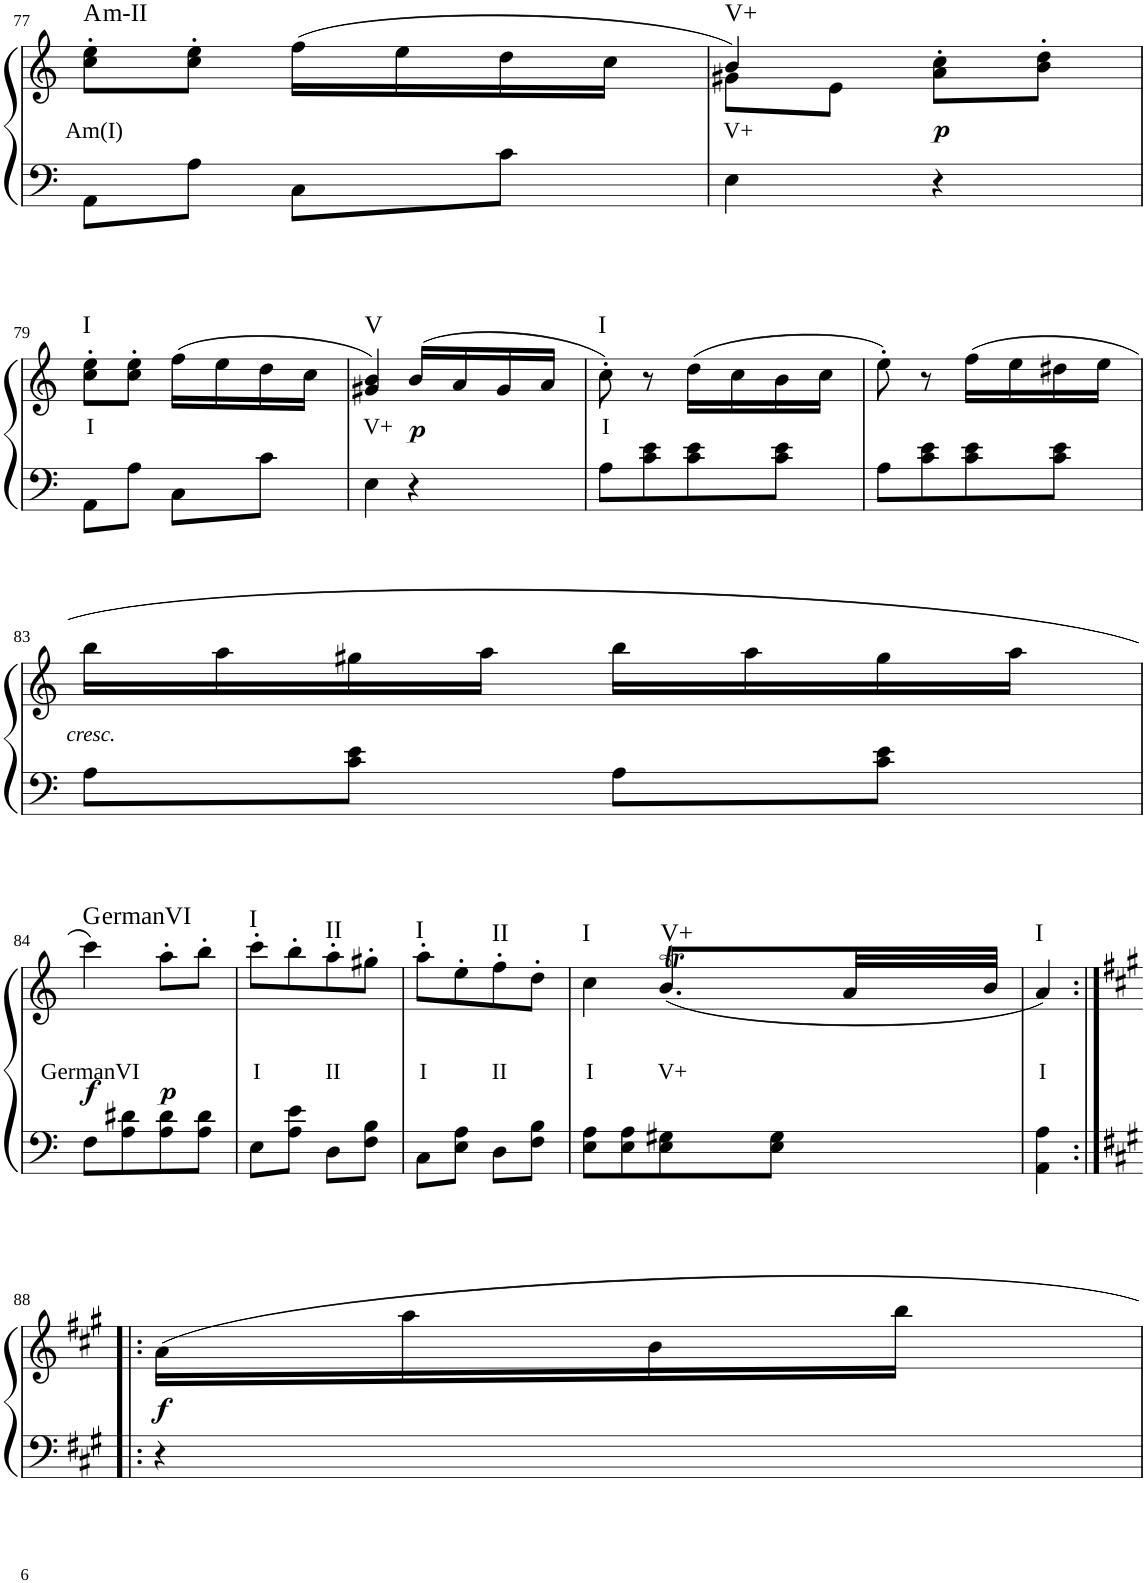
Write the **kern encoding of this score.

**kern	**kern	**text	**dynam	**harte
*part1	*part1	*part1	*part1	*part1
*staff2	*staff1	*staff1	*staff1/2	*
*I"Piano	*	*	*	*
*I'Pno	*	*	*	*
!!LO:PB:g=z
*clefF4	*clefG2	*	*	*
*k[]	*k[]	*	*	*
*M2/4	*M2/4	*	*	*
=77	=77	=77	=77	=77
!	!	!LO:LY:b	!	!LO:H:kt=m
8AA\L	8cc\' 8ee\'L	Am(I)	.	A:min
8A\J	8cc\' 8ee\'J	.	.	.
8C\L	(16ff\LL	.	.	.
.	16ee\	.	.	.
8c\J	16dd\	.	.	.
.	16cc\JJ	.	.	.
=78	=78	=78	=78	=78
*	*^	*	*	*
!	!	!	!LO:LY:b	!	!LO:H:kt=V+
4E\	4b/)	8g#X\L	V+	.	N
.	.	8e\J	.	.	.
!	!	!	!	!LO:DY:b	!
4r	8a\'> 8cc\'>L	4ryy	.	p	.
.	8b\'> 8dd\'>J	.	.	.	.
*	*v	*v	*	*	*
!!LO:LB:g=z
=79	=79	=79	=79	=79
!	!	!LO:LY:b	!	!LO:H:kt=I
8AA\L	8cc\' 8ee\'L	I	.	N
8A\J	8cc\' 8ee\'J	.	.	.
8C\L	(16ff\LL	.	.	.
.	16ee\	.	.	.
8c\J	16dd\	.	.	.
.	16cc\JJ	.	.	.
=80	=80	=80	=80	=80
!	!	!LO:LY:b	!	!LO:H:kt=V
4E\	4g#X/ 4b/)	V+	.	N
!	!	!	!LO:DY:b	!
4r	(16b/LL	.	p	.
.	16a/	.	.	.
.	16g#/	.	.	.
.	16a/JJ	.	.	.
=81	=81	=81	=81	=81
!	!	!LO:LY:b	!	!LO:H:kt=I
8A\L	8cc'\)	I	.	N
8c\ 8e\	8r	.	.	.
8c\ 8e\	(16dd\LL	.	.	.
.	16cc\	.	.	.
8c\ 8e\J	16b\	.	.	.
.	16cc\JJ	.	.	.
=82	=82	=82	=82	=82
8A\L	8ee'\)	.	.	.
8c\ 8e\	8r	.	.	.
8c\ 8e\	(16ff\LL	.	.	.
.	16ee\	.	.	.
8c\ 8e\J	16dd#X\	.	.	.
.	16ee\JJ	.	.	.
!!LO:LB:g=z
=83	=83	=83	=83	=83
!	!	!	!LO:DY:b	!
8A\L	16bb\LL	.	other-dynamics	.
.	16aa\	.	.	.
8c\ 8e\J	16gg#X\	.	.	.
.	16aa\JJ	.	.	.
8A\L	16bb\LL	.	.	.
.	16aa\	.	.	.
8c\ 8e\J	16gg#\	.	.	.
.	16aa\JJ	.	.	.
!!LO:LB:g=z
=84	=84	=84	=84	=84
!	!	!LO:LY:b	!LO:DY:b	!
8F\L	4ccc\)	GermanVI	f	G:maj
8A\ 8d#X\	.	.	.	.
!	!	!	!LO:DY:b	!
8A\ 8d#\	8aa'\L	.	p	.
8A\ 8d#\J	8bb'\J	.	.	.
=85	=85	=85	=85	=85
!	!	!LO:LY:b	!	!LO:H:kt=I
8E\L	8ccc'\L	I	.	N
8A\ 8e\J	8bb'\	.	.	.
!	!	!LO:LY:b	!	!LO:H:kt=II
8D\L	8aa'\	II	.	N
8F\ 8B\J	8gg#X'\J	.	.	.
=86	=86	=86	=86	=86
!	!	!LO:LY:b	!	!LO:H:kt=I
8C\L	8aa'\L	I	.	N
8E\ 8A\J	8ee'\	.	.	.
!	!	!LO:LY:b	!	!LO:H:kt=II
8D\L	8ff'\	II	.	N
8F\ 8B\J	8dd'\J	.	.	.
=87	=87	=87	=87	=87
!	!	!LO:LY:b	!	!LO:H:kt=I
*	*^	*	*	*
8E\ 8A\L	4cc\	4ryy	I	.	N
8E\ 8A\	.	.	.	.	.
!	!	!	!LO:LY:b	!	!LO:H:kt=V+
8E\ 8G#X\	(<8.b/L	32cc!	V+	.	N
.	.	32b!	.	.	.
.	.	32cc!	.	.	.
.	.	32b!	.	.	.
8E\ 8G#\J	.	32cc!	.	.	.
.	.	32b!	.	.	.
.	32a/LL	16ryy	.	.	.
.	32b/JJJ	.	.	.	.
*	*v	*v	*	*	*
=88	=88	=88	=88	=88
!	!	!LO:LY:b	!	!LO:H:kt=I
4AA\ 4A\	4a/)	I	.	N
!!LO:LB:g=z
=88:|!|:	=88:|!|:	=88:|!|:	=88:|!|:	=88:|!|:
*k[f#c#g#]	*k[f#c#g#]	*	*	*
!	!	!	!LO:DY:b	!
4r	16a\LL	.	f	.
.	16aa\	.	.	.
.	16b\	.	.	.
.	16bb\JJ	.	.	.
=	=	=	=	=
*-	*-	*-	*-	*-
